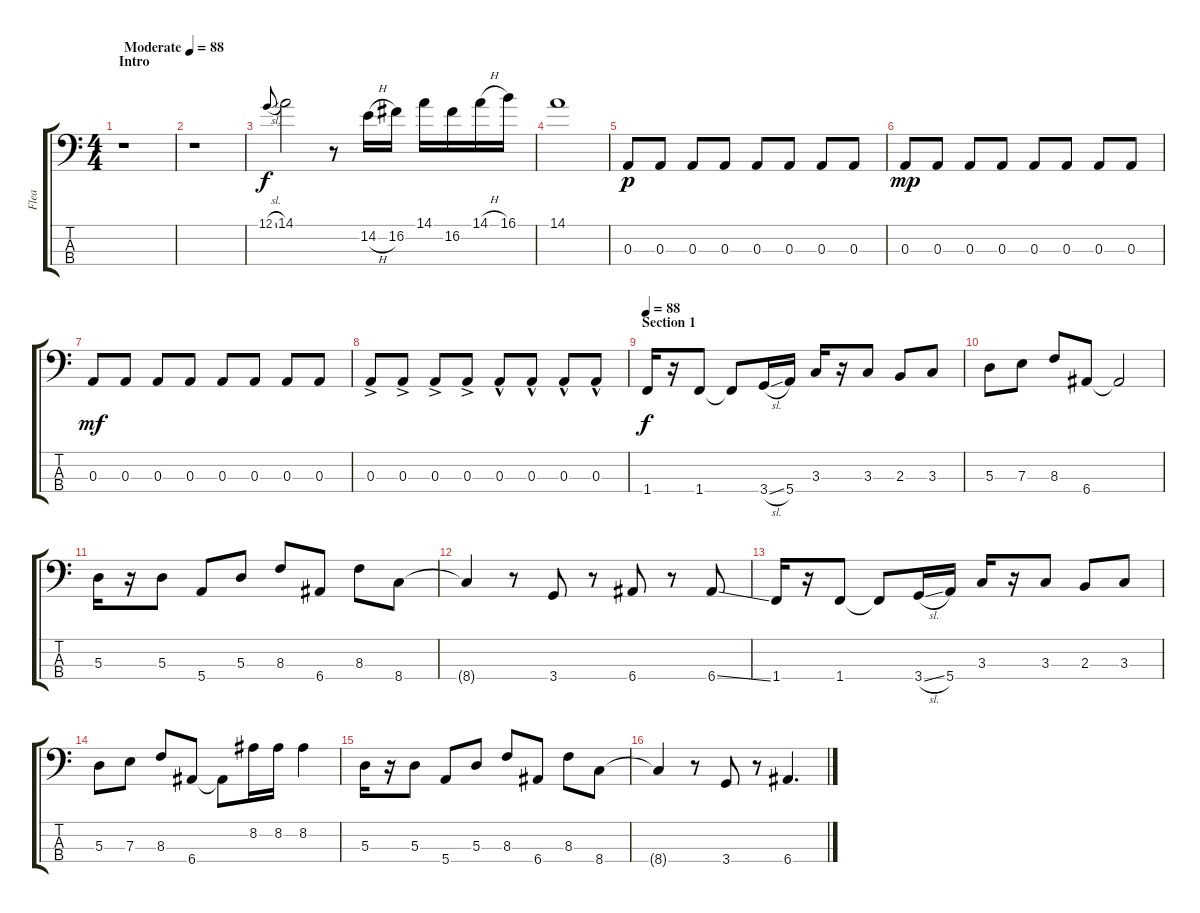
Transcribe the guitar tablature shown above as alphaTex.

\track ("Flea" "Flea") {instrument electricbassfinger}
\staff {score tabs}
\tuning (G2 D2 A1 E1) {hide}
\ts (4 4)
\section ("" "Intro")
\tempo (88 "Moderate")
\clef f4
\ks c
r.1{dy f instrument electricbassfinger} |
r.1 |
12.1{sl}.8{gr onbeat} 14.1.2 r.8 14.2{h}.16 16.2.16 14.1.16 16.2.16 14.1{h}.16 16.1.16 |
14.1.1 |
0.3.8{dy p} 0.3.8 0.3.8 0.3.8 0.3.8 0.3.8 0.3.8 0.3.8 |
0.3.8{dy mp} 0.3.8 0.3.8 0.3.8 0.3.8 0.3.8 0.3.8 0.3.8 |
0.3.8{dy mf} 0.3.8 0.3.8 0.3.8 0.3.8 0.3.8 0.3.8 0.3.8 |
0.3{ac}.8 0.3{ac}.8 0.3{ac}.8 0.3{ac}.8 0.3{hac}.8 0.3{hac}.8 0.3{hac}.8 0.3{hac}.8 |
\section ("" "Section 1")
\tempo 88
1.4.16{dy f} r.16 1.4.8 1.4{t}.8 3.4{sl}.16 5.4.16 3.3.16 r.16 3.3.8 2.3.8 3.3.8 |
5.3.8 7.3.8 8.3.8 6.4.8 6.4{t}.2 |
5.3.16 r.16 5.3.8 5.4.8 5.3.8 8.3.8 6.4.8 8.3.8 8.4.8 |
8.4{t}.4 r.8 3.4.8 r.8 6.4.8 r.8 6.4{ss}.8 |
1.4.16 r.16 1.4.8 1.4{t}.8 3.4{sl}.16 5.4.16 3.3.16 r.16 3.3.8 2.3.8 3.3.8 |
5.3.8 7.3.8 8.3.8 6.4.8 6.4{t}.8 8.2.16 8.2.16 8.2.4 |
5.3.16 r.16 5.3.8 5.4.8 5.3.8 8.3.8 6.4.8 8.3.8 8.4.8 |
8.4{t}.4 r.8 3.4.8 r.8 6.4{ss}.4{d}
